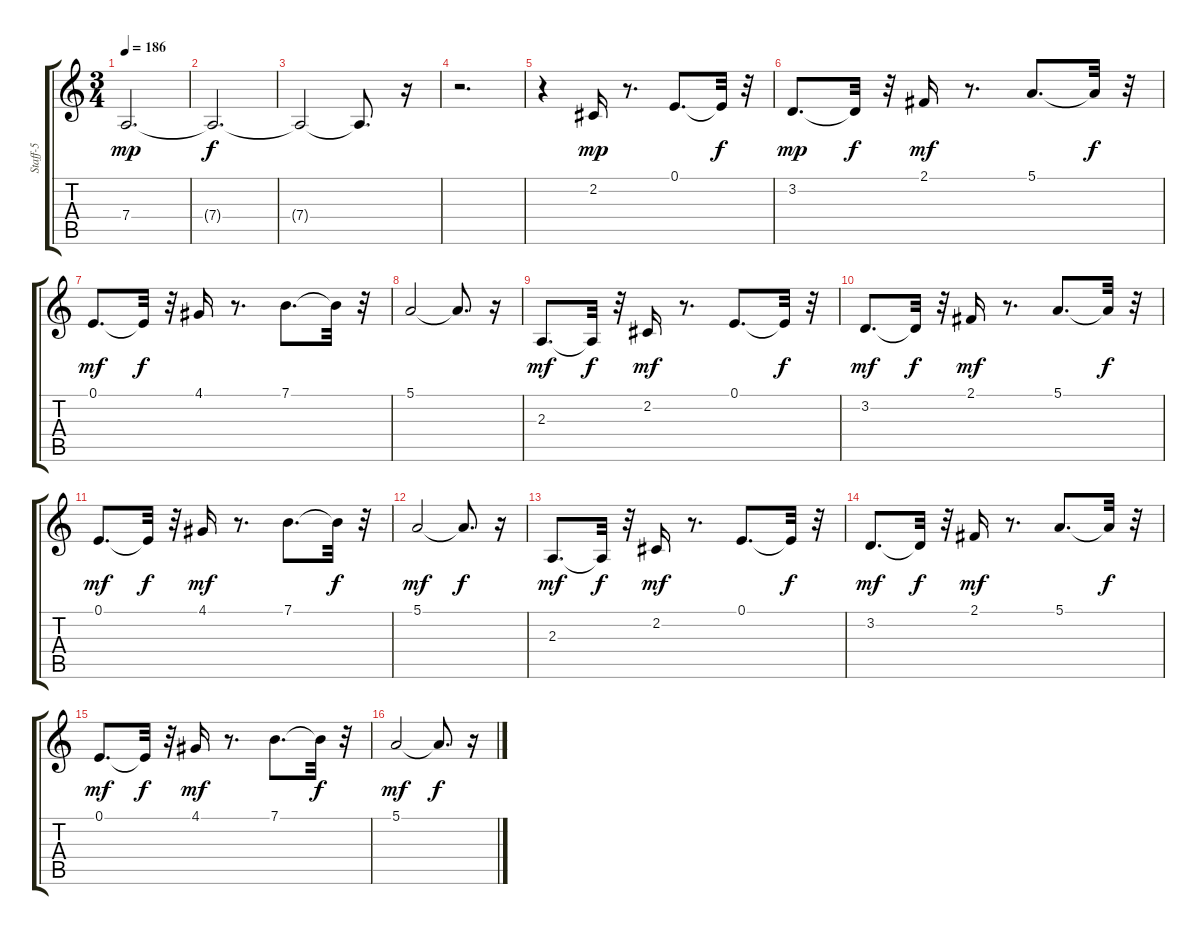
\track ("Staff-5" "Staff-5") {instrument sopranosax}
\staff {score tabs}
\tuning (E4 B3 G3 D3 A2 E2) {hide}
\ts (3 4)
\tempo 186
\clef g2
\ks c
7.4.2{d dy mp} |
7.4{t}.2{d dy f} |
7.4{t}.2 7.4{t}.8{d} r.16 |
r.2{d} |
r.4 2.2.16{dy mp volume 16} r.8{d} 0.1.8{d} 0.1{t}.32{dy f} r.32 |
3.2.8{d dy mp} 3.2{t}.32{dy f} r.32 2.1.16{dy mf} r.8{d} 5.1.8{d} 5.1{t}.32{dy f} r.32 |
0.1.8{d dy mf} 0.1{t}.32{dy f} r.32 4.1.16 r.8{d} 7.1.8{d} 7.1{t}.32 r.32 |
5.1.2 5.1{t}.8{d} r.16 |
2.3.8{d dy mf} 2.3{t}.32{dy f} r.32 2.2.16{dy mf} r.8{d} 0.1.8{d} 0.1{t}.32{dy f} r.32 |
3.2.8{d dy mf} 3.2{t}.32{dy f} r.32 2.1.16{dy mf} r.8{d} 5.1.8{d} 5.1{t}.32{dy f} r.32 |
0.1.8{d dy mf} 0.1{t}.32{dy f} r.32 4.1.16{dy mf} r.8{d} 7.1.8{d} 7.1{t}.32{dy f} r.32 |
5.1.2{dy mf volume 16} 5.1{t}.8{d dy f} r.16 |
2.3.8{d dy mf volume 6} 2.3{t}.32{dy f} r.32 2.2.16{dy mf volume 11} r.8{d} 0.1.8{d volume 16} 0.1{t}.32{dy f} r.32 |
3.2.8{d dy mf} 3.2{t}.32{dy f} r.32 2.1.16{dy mf} r.8{d} 5.1.8{d} 5.1{t}.32{dy f} r.32 |
0.1.8{d dy mf} 0.1{t}.32{dy f} r.32 4.1.16{dy mf} r.8{d} 7.1.8{d} 7.1{t}.32{dy f} r.32 |
5.1.2{dy mf volume 16} 5.1{t}.8{d dy f} r.16
